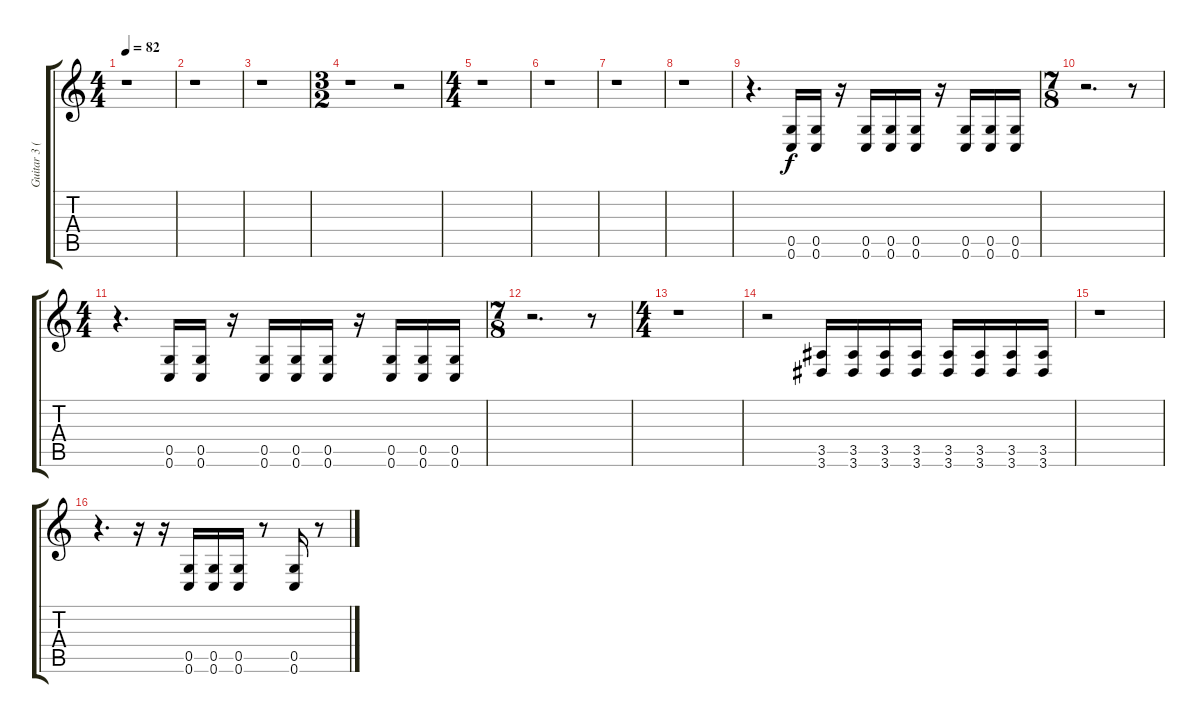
\track ("Guitar 3 (Palm Muted)" "Guitar 3 (") {instrument electricguitarmuted}
\staff {score tabs}
\tuning (D4 A3 F3 C3 G2 C2) {hide}
\ts (4 4)
\tempo 82
\clef g2
\ks c
r.1{dy f} |
r.1 |
r.1 |
\ts (3 2)
r.1 r.2 |
\ts (4 4)
r.1 |
r.1 |
r.1 |
r.1 |
r.4{d} (0.5 0.6).16 (0.5 0.6).16 r.16 (0.5 0.6).16 (0.5 0.6).16 (0.5 0.6).16 r.16 (0.5 0.6).16 (0.5 0.6).16 (0.5 0.6).16 |
\ts (7 8)
r.2{d} r.8 |
\ts (4 4)
r.4{d} (0.5 0.6).16 (0.5 0.6).16 r.16 (0.5 0.6).16 (0.5 0.6).16 (0.5 0.6).16 r.16 (0.5 0.6).16 (0.5 0.6).16 (0.5 0.6).16 |
\ts (7 8)
r.2{d} r.8 |
\ts (4 4)
r.1 |
r.2 (3.5 3.6).16 (3.5 3.6).16 (3.5 3.6).16 (3.5 3.6).16 (3.5 3.6).16 (3.5 3.6).16 (3.5 3.6).16 (3.5 3.6).16 |
r.1 |
r.4{d} r.16 r.16 (0.5 0.6).16 (0.5 0.6).16 (0.5 0.6).16 r.8 (0.5 0.6).16 r.8
